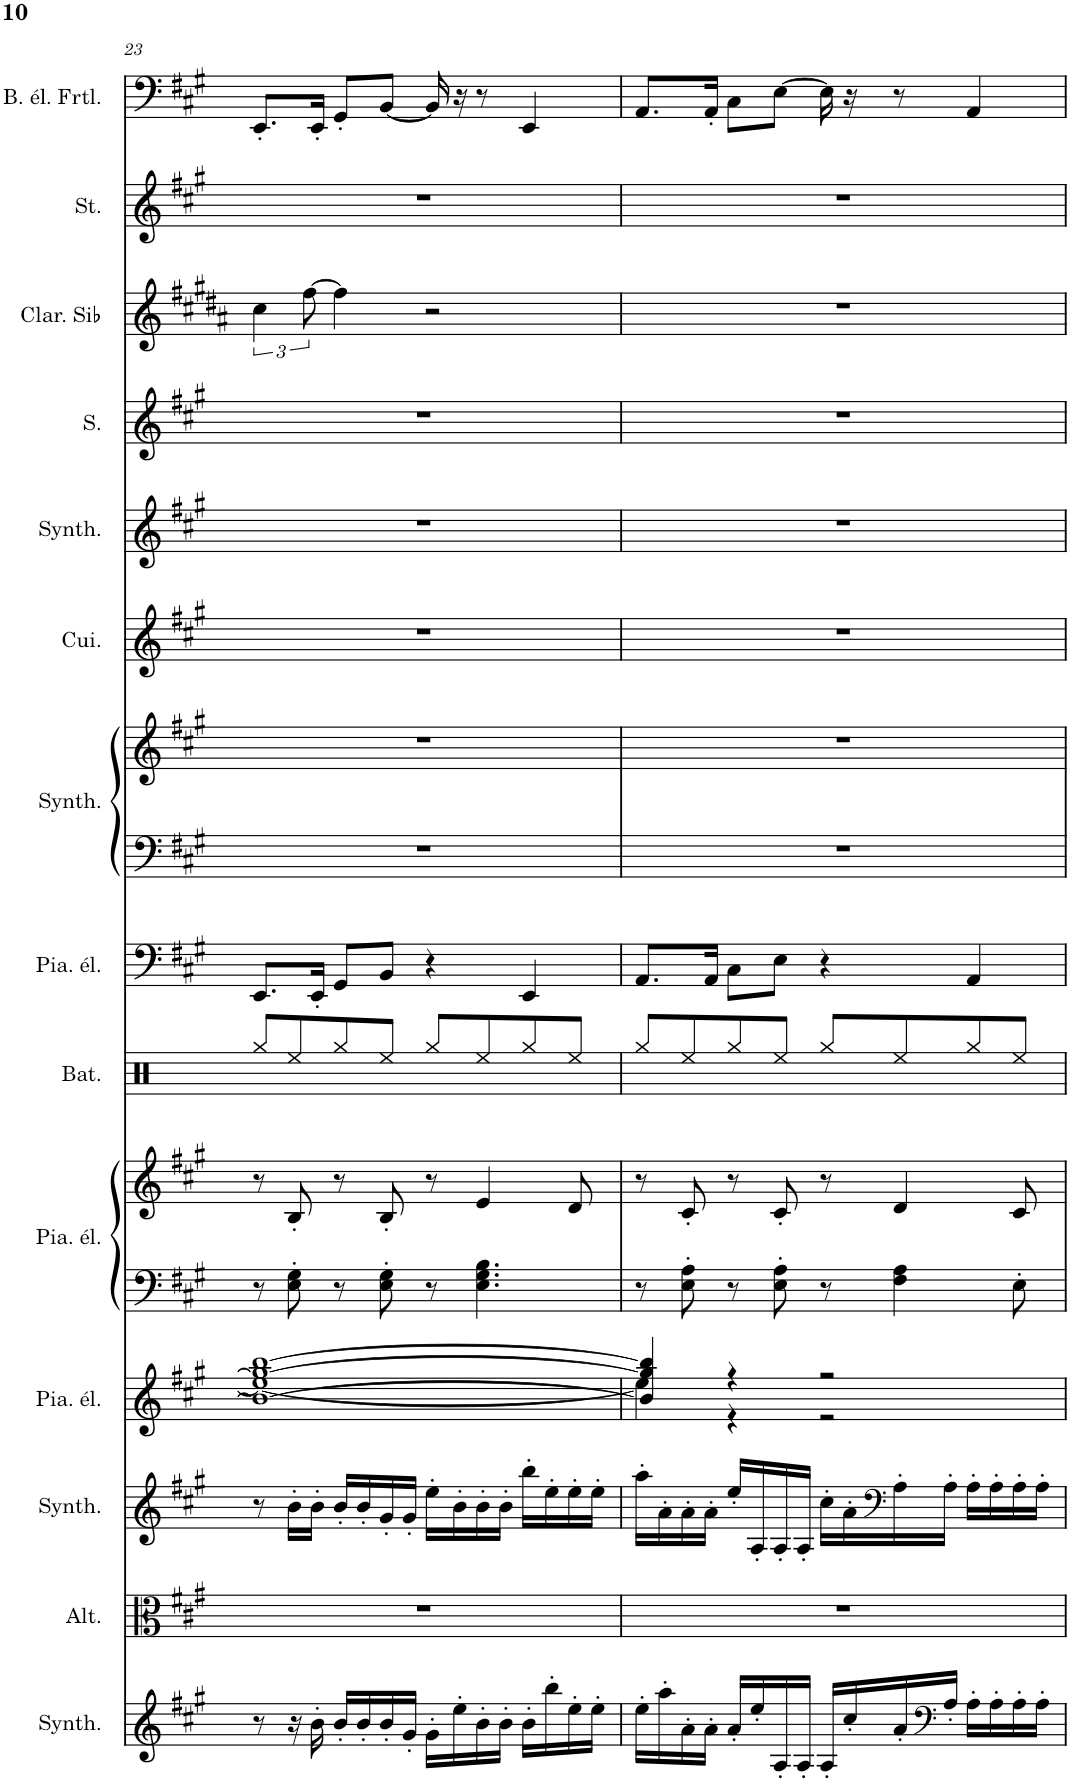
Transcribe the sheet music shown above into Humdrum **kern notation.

**kern	**kern	**kern	**kern	**kern	**kern	**kern	**kern	**kern	**kern	**kern	**kern	**kern	**kern	**kern	**kern
*part14	*part13	*part12	*part11	*part10	*part10	*part9	*part8	*part7	*part7	*part6	*part5	*part4	*part3	*part2	*part1
*staff16	*staff15	*staff14	*staff13	*staff12	*staff11	*staff10	*staff9	*staff8	*staff7	*staff6	*staff5	*staff4	*staff3	*staff2	*staff1
*I"Synthétiseur de créneaux	*I"Altos	*I"Synthétiseur de créneaux	*I"Piano électrique	*I"Piano électrique	*	*I"Batterie	*I"Piano électrique	*I"Synthétiseur de cuivres	*	*I"Cuivres	*I"Synthétiseur Pad	*I"Soprano	*I"Clarinette en Sib	*I"Cordes	*I"Basse électrique fretless, IWONTLET
*I'Synth.	*I'Alt.	*I'Synth.	*I'Pia. él.	*I'Pia. él.	*	*I'Bat.	*I'Pia. él.	*I'Synth.	*	*I'Cui.	*I'Synth.	*I'S.	*I'Clar. Sib	*	*I'B. él. Frtl.
!!LO:PB:g=z
*clefG2	*clefC3	*clefG2	*clefG2	*clefF4	*clefG2	*clefX	*clefF4	*clefF4	*clefG2	*clefG2	*clefG2	*clefG2	*clefG2	*clefG2	*clefF4
*	*	*	*	*	*	*	*	*	*	*	*	*	*Trd1c2	*	*Trd7c12
*k[f#c#g#]	*k[f#c#g#]	*k[f#c#g#]	*k[f#c#g#]	*k[f#c#g#]	*k[f#c#g#]	*k[]	*k[f#c#g#]	*k[f#c#g#]	*k[f#c#g#]	*k[f#c#g#]	*k[f#c#g#]	*k[f#c#g#]	*k[f#c#g#d#a#]	*k[f#c#g#]	*k[f#c#g#]
*M4/4	*M4/4	*M4/4	*M4/4	*M4/4	*M4/4	*M4/4	*M4/4	*M4/4	*M4/4	*M4/4	*M4/4	*M4/4	*M4/4	*M4/4	*M4/4
=23	=23	=23	=23	=23	=23	=23	=23	=23	=23	=23	=23	=23	=23	=23	=23
*	*	*	*^	*	*	*	*	*	*	*	*	*	*	*	*
8r	1r	8r	1b_ 1gg#_ [1bb	1ee_	8r	8r	8Rgg/L	8.EE/L	1r	1r	1r	1r	1r	6cc#\	1r	8.EE'/L
16r	.	16b'\LL	.	.	8E\' 8G#\'	8B'/	8Ree/	.	.	.	.	.	.	.	.	.
.	.	.	.	.	.	.	.	.	.	.	.	.	.	[12ff#\	.	.
16b'\	.	16b'\JJ	.	.	.	.	.	16EE'/Jk	.	.	.	.	.	.	.	16EE'/Jk
16b'/LL	.	16b'/LL	.	.	8r	8r	8Rgg/	8GG#/L	.	.	.	.	.	4ff#\]	.	8GG#'/L
16b'/	.	16b'/	.	.	.	.	.	.	.	.	.	.	.	.	.	.
16b'/	.	16g#'/	.	.	8E\' 8G#\'	8B'/	8Ree/J	8BB/J	.	.	.	.	.	.	.	[8BB/J
16g#'/JJ	.	16g#'/JJ	.	.	.	.	.	.	.	.	.	.	.	.	.	.
16g#'\LL	.	16ee'\LL	.	.	8r	8r	8Rgg/L	4r	.	.	.	.	.	2r	.	16BB/]
16ee'\	.	16b'\	.	.	.	.	.	.	.	.	.	.	.	.	.	16r
16b'\	.	16b'\	.	.	4.E\ 4.G#\ 4.B\	4e/	8Ree/	.	.	.	.	.	.	.	.	8r
16b'\JJ	.	16b'\JJ	.	.	.	.	.	.	.	.	.	.	.	.	.	.
16b'\LL	.	16bb'\LL	.	.	.	.	8Rgg/	4EE/	.	.	.	.	.	.	.	4EE/
16bb'\	.	16ee'\	.	.	.	.	.	.	.	.	.	.	.	.	.	.
16ee'\	.	16ee'\	.	.	.	8d/	8Ree/J	.	.	.	.	.	.	.	.	.
16ee'\JJ	.	16ee'\JJ	.	.	.	.	.	.	.	.	.	.	.	.	.	.
=24	=24	=24	=24	=24	=24	=24	=24	=24	=24	=24	=24	=24	=24	=24	=24	=24
16ee'\LL	1r	16aa'\LL	4b/] 4gg#/] 4bb/]	4ee\]	8r	8r	8Rgg/L	8.AA/L	1r	1r	1r	1r	1r	1r	1r	8.AA/L
16aa'\	.	16a'\	.	.	.	.	.	.	.	.	.	.	.	.	.	.
16a'\	.	16a'\	.	.	8E\' 8A\'	8c#'/	8Ree/	.	.	.	.	.	.	.	.	.
16a'\JJ	.	16a'\JJ	.	.	.	.	.	16AA/Jk	.	.	.	.	.	.	.	16AA'/Jk
16a'/LL	.	16ee'/LL	4r	4r	8r	8r	8Rgg/	8C#\L	.	.	.	.	.	.	.	8C#\L
16ee'/	.	16A'/	.	.	.	.	.	.	.	.	.	.	.	.	.	.
16A'/	.	16A'/	.	.	8E\' 8A\'	8c#'/	8Ree/J	8E\J	.	.	.	.	.	.	.	[8E\J
16A'/JJ	.	16A'/JJ	.	.	.	.	.	.	.	.	.	.	.	.	.	.
16A'/LL	.	16cc#'\LL	2r	2r	8r	8r	8Rgg/L	4r	.	.	.	.	.	.	.	16E\]
16cc#'/	.	16a'\	.	.	.	.	.	.	.	.	.	.	.	.	.	16r
*	*	*clefF4	*	*	*	*	*	*	*	*	*	*	*	*	*	*
16a'/	.	16A'\	.	.	4F#\ 4A\	4d/	8Ree/	.	.	.	.	.	.	.	.	8r
*clefF4	*	*	*	*	*	*	*	*	*	*	*	*	*	*	*	*
16A'/JJ	.	16A'\JJ	.	.	.	.	.	.	.	.	.	.	.	.	.	.
16A'\LL	.	16A'\LL	.	.	.	.	8Rgg/	4AA/	.	.	.	.	.	.	.	4AA/
16A'\	.	16A'\	.	.	.	.	.	.	.	.	.	.	.	.	.	.
16A'\	.	16A'\	.	.	8E'\	8c#/	8Ree/J	.	.	.	.	.	.	.	.	.
16A'\JJ	.	16A'\JJ	.	.	.	.	.	.	.	.	.	.	.	.	.	.
*	*	*	*v	*v	*	*	*	*	*	*	*	*	*	*	*	*
=	=	=	=	=	=	=	=	=	=	=	=	=	=	=	=
*-	*-	*-	*-	*-	*-	*-	*-	*-	*-	*-	*-	*-	*-	*-	*-
